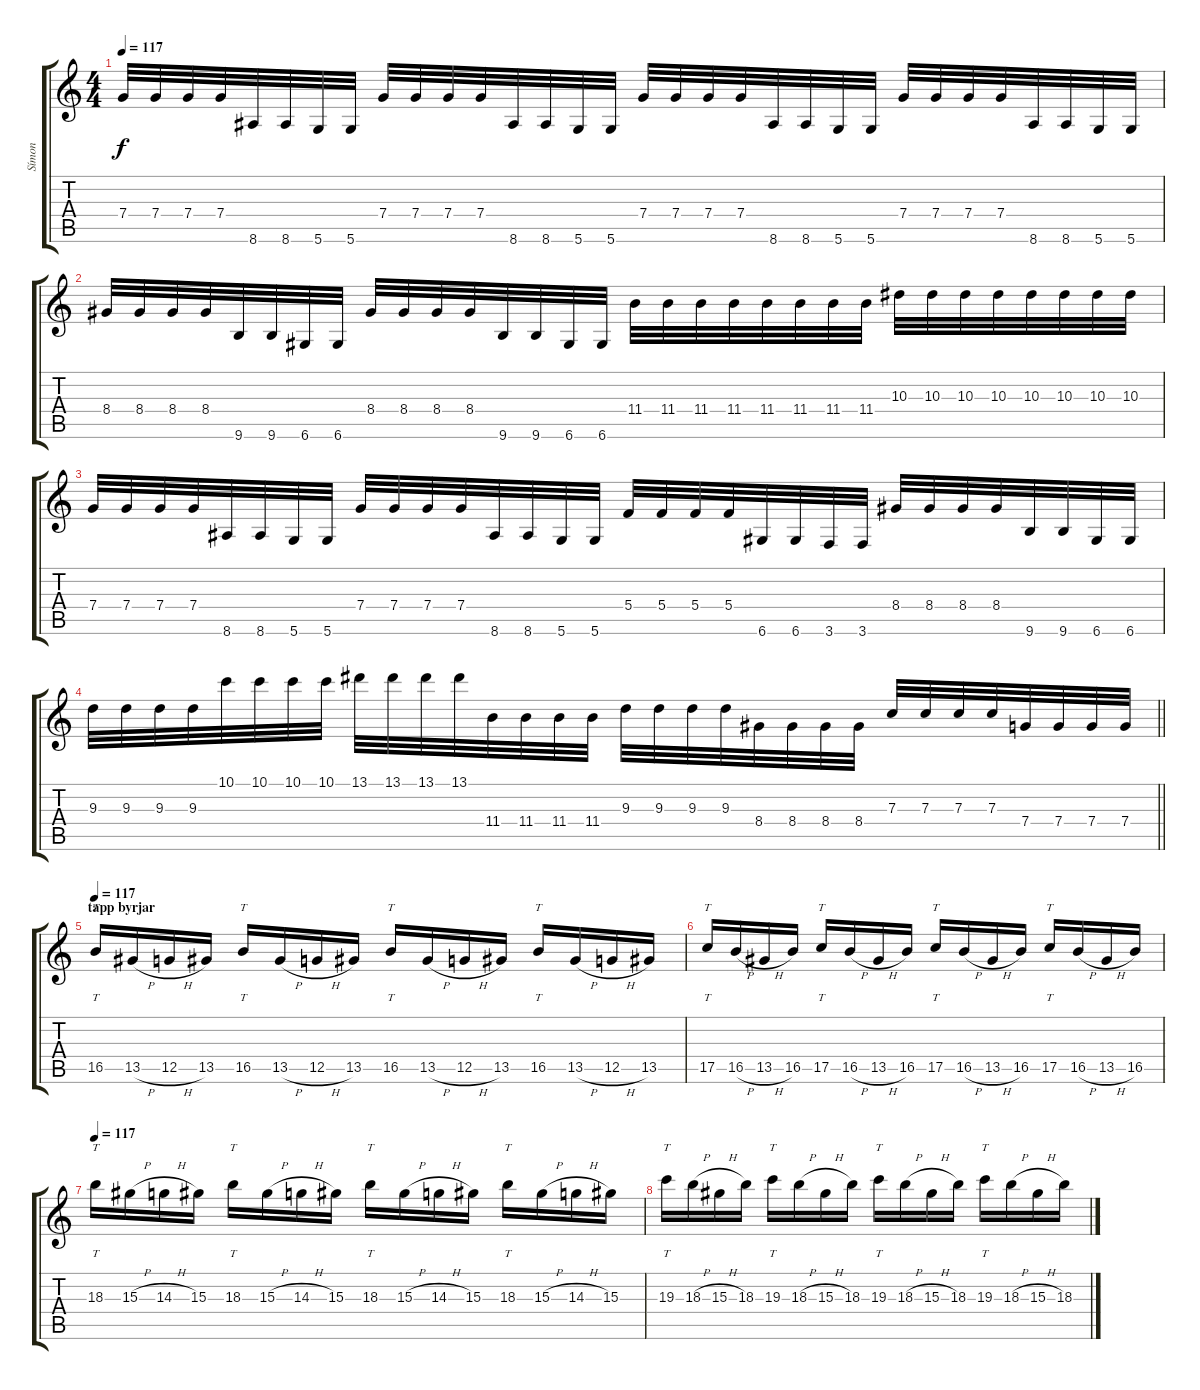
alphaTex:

\track ("Símon " "Símon ") {instrument distortionguitar}
\staff {score tabs}
\tuning (D4 A3 F3 C3 G2 D2) {hide}
\ts (4 4)
\tempo 115
\tempo 117
\clef g2
\ks c
7.4.32{dy f} 7.4.32 7.4.32 7.4.32 8.6.32 8.6.32 5.6.32 5.6.32 7.4.32 7.4.32 7.4.32 7.4.32 8.6.32 8.6.32 5.6.32 5.6.32 7.4.32 7.4.32 7.4.32 7.4.32 8.6.32 8.6.32 5.6.32 5.6.32 7.4.32 7.4.32 7.4.32 7.4.32 8.6.32 8.6.32 5.6.32 5.6.32 |
8.4.32 8.4.32 8.4.32 8.4.32 9.6.32 9.6.32 6.6.32 6.6.32 8.4.32 8.4.32 8.4.32 8.4.32 9.6.32 9.6.32 6.6.32 6.6.32 11.4.32 11.4.32 11.4.32 11.4.32 11.4.32 11.4.32 11.4.32 11.4.32 10.3.32 10.3.32 10.3.32 10.3.32 10.3.32 10.3.32 10.3.32 10.3.32 |
7.4.32 7.4.32 7.4.32 7.4.32 8.6.32 8.6.32 5.6.32 5.6.32 7.4.32 7.4.32 7.4.32 7.4.32 8.6.32 8.6.32 5.6.32 5.6.32 5.4.32 5.4.32 5.4.32 5.4.32 6.6.32 6.6.32 3.6.32 3.6.32 8.4.32 8.4.32 8.4.32 8.4.32 9.6.32 9.6.32 6.6.32 6.6.32 |
\barLineRight lightlight
9.3.32 9.3.32 9.3.32 9.3.32 10.1.32 10.1.32 10.1.32 10.1.32 13.1.32 13.1.32 13.1.32 13.1.32 11.4.32 11.4.32 11.4.32 11.4.32 9.3.32 9.3.32 9.3.32 9.3.32 8.4.32 8.4.32 8.4.32 8.4.32 7.3.32 7.3.32 7.3.32 7.3.32 7.4.32 7.4.32 7.4.32 7.4.32 |
\section ("" "tapp byrjar")
\tempo 117
16.5.16{tt} 13.5{h}.16 12.5{h}.16 13.5.16 16.5.16{tt} 13.5{h}.16 12.5{h}.16 13.5.16 16.5.16{tt} 13.5{h}.16 12.5{h}.16 13.5.16 16.5.16{tt} 13.5{h}.16 12.5{h}.16 13.5.16 |
17.5.16{tt} 16.5{h}.16 13.5{h}.16 16.5.16 17.5.16{tt} 16.5{h}.16 13.5{h}.16 16.5.16 17.5.16{tt} 16.5{h}.16 13.5{h}.16 16.5.16 17.5.16{tt} 16.5{h}.16 13.5{h}.16 16.5.16 |
\tempo 117
18.3.16{tt} 15.3{h}.16 14.3{h}.16 15.3.16 18.3.16{tt} 15.3{h}.16 14.3{h}.16 15.3.16 18.3.16{tt} 15.3{h}.16 14.3{h}.16 15.3.16 18.3.16{tt} 15.3{h}.16 14.3{h}.16 15.3.16 |
19.3.16{tt} 18.3{h}.16 15.3{h}.16 18.3.16 19.3.16{tt} 18.3{h}.16 15.3{h}.16 18.3.16 19.3.16{tt} 18.3{h}.16 15.3{h}.16 18.3.16 19.3.16{tt} 18.3{h}.16 15.3{h}.16 18.3.16
